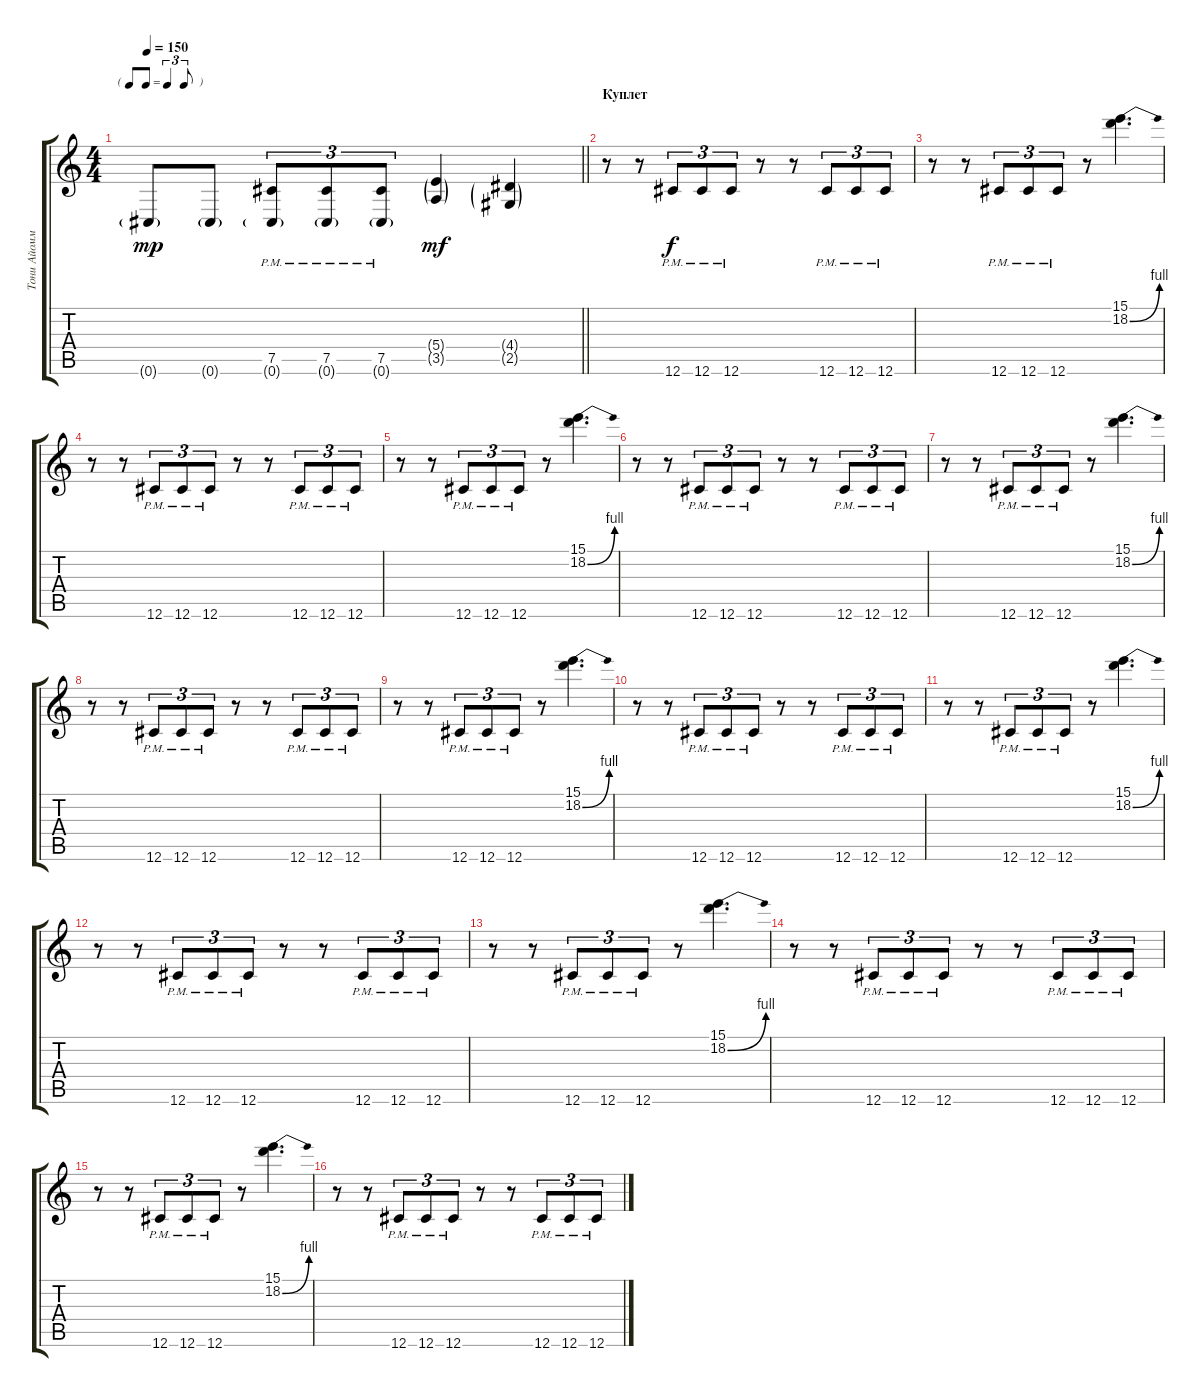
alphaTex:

\track ("Тони Айомми 2" "Тони Айомм") {instrument distortionguitar}
\staff {score tabs}
\tuning (Db4 Ab3 E3 B2 Gb2 Db2) {hide}
\ts (4 4)
\tf triplet8th
\tempo 150
\clef g2
\barLineRight lightlight
\ks c
0.6{g}.8{dy mp} 0.6{g}.8 (7.5{pm} 0.6{g}).8{tu (3 2)} (7.5{pm} 0.6{g}).8{tu (3 2)} (7.5{pm} 0.6{g}).8{tu (3 2)} (5.4{g} 3.5{g}).4{dy mf} (4.4{g} 2.5{g}).4 |
\section ("" "Куплет")
r.8 r.8 12.6{pm}.8{tu (3 2) dy f} 12.6{pm}.8{tu (3 2)} 12.6{pm}.8{tu (3 2)} r.8 r.8 12.6{pm}.8{tu (3 2)} 12.6{pm}.8{tu (3 2)} 12.6{pm}.8{tu (3 2)} |
r.8 r.8 12.6{pm}.8{tu (3 2)} 12.6{pm}.8{tu (3 2)} 12.6{pm}.8{tu (3 2)} r.8 (15.1 18.2{be (bend 0 0 60 4)}).4{d} |
r.8 r.8 12.6{pm}.8{tu (3 2)} 12.6{pm}.8{tu (3 2)} 12.6{pm}.8{tu (3 2)} r.8 r.8 12.6{pm}.8{tu (3 2)} 12.6{pm}.8{tu (3 2)} 12.6{pm}.8{tu (3 2)} |
r.8 r.8 12.6{pm}.8{tu (3 2)} 12.6{pm}.8{tu (3 2)} 12.6{pm}.8{tu (3 2)} r.8 (15.1 18.2{be (bend 0 0 60 4)}).4{d} |
r.8 r.8 12.6{pm}.8{tu (3 2)} 12.6{pm}.8{tu (3 2)} 12.6{pm}.8{tu (3 2)} r.8 r.8 12.6{pm}.8{tu (3 2)} 12.6{pm}.8{tu (3 2)} 12.6{pm}.8{tu (3 2)} |
r.8 r.8 12.6{pm}.8{tu (3 2)} 12.6{pm}.8{tu (3 2)} 12.6{pm}.8{tu (3 2)} r.8 (15.1 18.2{be (bend 0 0 60 4)}).4{d} |
r.8 r.8 12.6{pm}.8{tu (3 2)} 12.6{pm}.8{tu (3 2)} 12.6{pm}.8{tu (3 2)} r.8 r.8 12.6{pm}.8{tu (3 2)} 12.6{pm}.8{tu (3 2)} 12.6{pm}.8{tu (3 2)} |
r.8 r.8 12.6{pm}.8{tu (3 2)} 12.6{pm}.8{tu (3 2)} 12.6{pm}.8{tu (3 2)} r.8 (15.1 18.2{be (bend 0 0 60 4)}).4{d} |
r.8 r.8 12.6{pm}.8{tu (3 2)} 12.6{pm}.8{tu (3 2)} 12.6{pm}.8{tu (3 2)} r.8 r.8 12.6{pm}.8{tu (3 2)} 12.6{pm}.8{tu (3 2)} 12.6{pm}.8{tu (3 2)} |
r.8 r.8 12.6{pm}.8{tu (3 2)} 12.6{pm}.8{tu (3 2)} 12.6{pm}.8{tu (3 2)} r.8 (15.1 18.2{be (bend 0 0 60 4)}).4{d} |
r.8 r.8 12.6{pm}.8{tu (3 2)} 12.6{pm}.8{tu (3 2)} 12.6{pm}.8{tu (3 2)} r.8 r.8 12.6{pm}.8{tu (3 2)} 12.6{pm}.8{tu (3 2)} 12.6{pm}.8{tu (3 2)} |
r.8 r.8 12.6{pm}.8{tu (3 2)} 12.6{pm}.8{tu (3 2)} 12.6{pm}.8{tu (3 2)} r.8 (15.1 18.2{be (bend 0 0 60 4)}).4{d} |
r.8 r.8 12.6{pm}.8{tu (3 2)} 12.6{pm}.8{tu (3 2)} 12.6{pm}.8{tu (3 2)} r.8 r.8 12.6{pm}.8{tu (3 2)} 12.6{pm}.8{tu (3 2)} 12.6{pm}.8{tu (3 2)} |
r.8 r.8 12.6{pm}.8{tu (3 2)} 12.6{pm}.8{tu (3 2)} 12.6{pm}.8{tu (3 2)} r.8 (15.1 18.2{be (bend 0 0 60 4)}).4{d} |
r.8 r.8 12.6{pm}.8{tu (3 2)} 12.6{pm}.8{tu (3 2)} 12.6{pm}.8{tu (3 2)} r.8 r.8 12.6{pm}.8{tu (3 2)} 12.6{pm}.8{tu (3 2)} 12.6{pm}.8{tu (3 2)}
